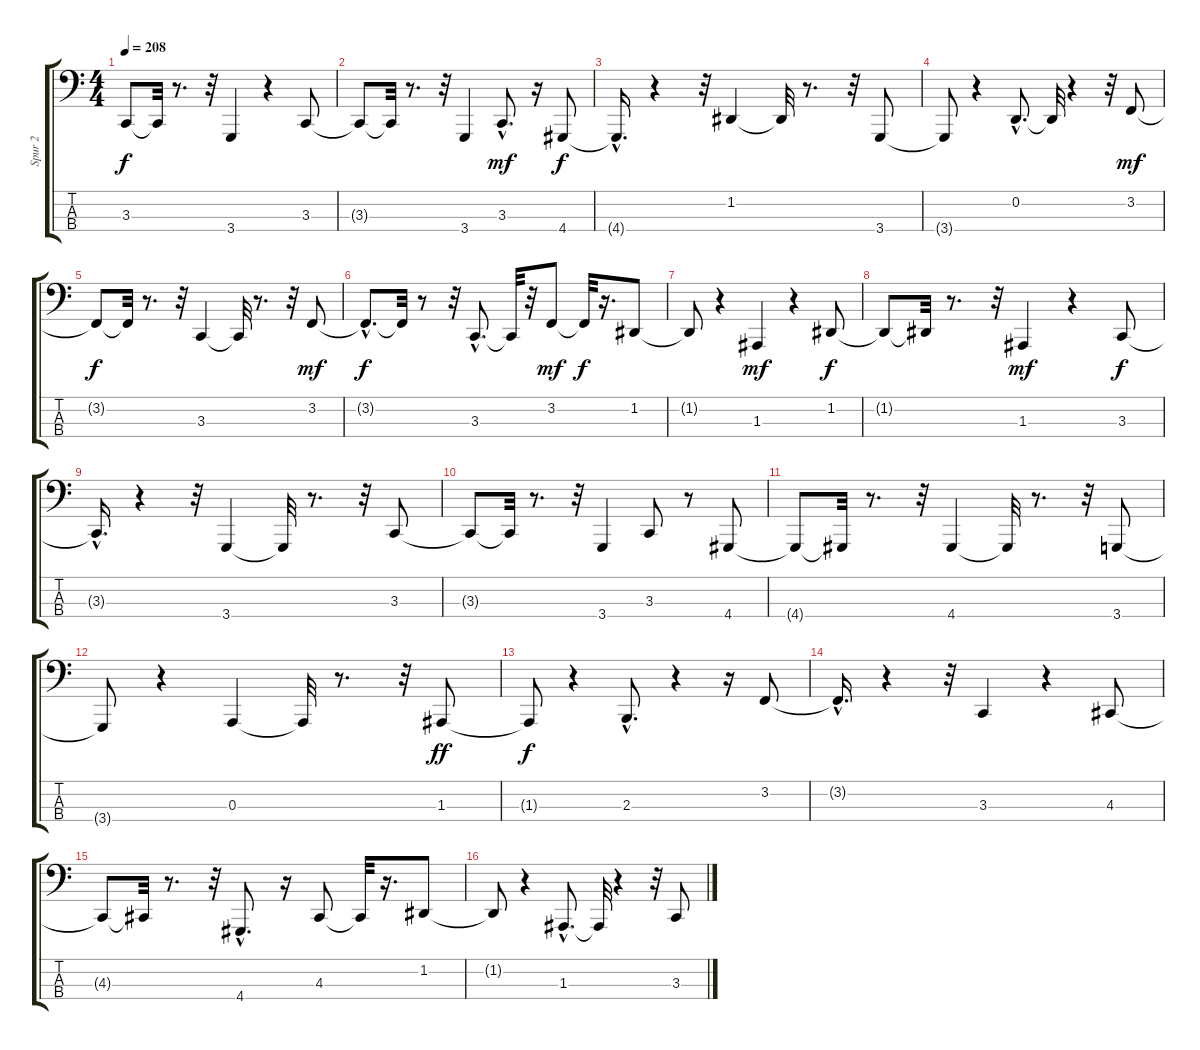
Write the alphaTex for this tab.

\track ("Spur 2" "Spur 2") {instrument acousticgrandpiano}
\staff {score tabs}
\tuning (G2 D2 A1 E1) {hide}
\ts (4 4)
\tempo 208
\clef f4
\ks c
3.3{t}.8{dy f} 3.3{t}.32 r.8{d} r.32 3.4.4 r.4 3.3.8 |
3.3{t}.8 3.3{t}.32 r.8{d} r.32 3.4.4 3.3{hac}.8{d dy mf} r.16 4.4.8{dy f} |
4.4{hac t}.16{d} r.4 r.32 1.2.4 1.2{t}.32 r.8{d} r.32 3.4.8 |
3.4{t}.8 r.4 0.2{hac}.8{d} 0.2{t}.32 r.4 r.32 3.2.8{dy mf} |
3.2{t}.8{dy f} 3.2{t}.32 r.8{d} r.32 3.3.4 3.3{t}.32 r.8{d} r.32 3.2.8{dy mf} |
3.2{hac t}.8{d dy f} 3.2{t}.32 r.8 r.32 3.3{hac}.8{d} 3.3{t}.32 r.32 3.2.8{dy mf} 3.2{t}.32{dy f} r.16{d} 1.2.8 |
1.2{t}.8 r.4 1.3.4{dy mf} r.4 1.2.8{dy f} |
1.2{t}.8 1.2{t}.32 r.8{d} r.32 1.3.4{dy mf} r.4 3.3.8{dy f} |
3.3{hac t}.16{d} r.4 r.32 3.4.4 3.4{t}.32 r.8{d} r.32 3.3.8 |
3.3{t}.8 3.3{t}.32 r.8{d} r.32 3.4.4 3.3.8 r.8 4.4.8 |
4.4{t}.8 4.4{t}.32 r.8{d} r.32 4.4.4 4.4{t}.32 r.8{d} r.32 3.4.8 |
3.4{t}.8 r.4 0.3.4 0.3{t}.32 r.8{d} r.32 1.3.8{dy ff} |
1.3{t}.8{dy f} r.4 2.3{hac}.8{d} r.4 r.16 3.2.8{instrument electricbassfinger} |
3.2{hac t}.16{d} r.4 r.32 3.3.4 r.4 4.3.8 |
4.3{t}.8 4.3{t}.32 r.8{d} r.32 4.4{hac}.8{d} r.16 4.3.8 4.3{t}.32 r.16{d} 1.2.8 |
1.2{t}.8 r.4 1.3{hac}.8{d} 1.3{t}.32 r.4 r.32 3.3.8
